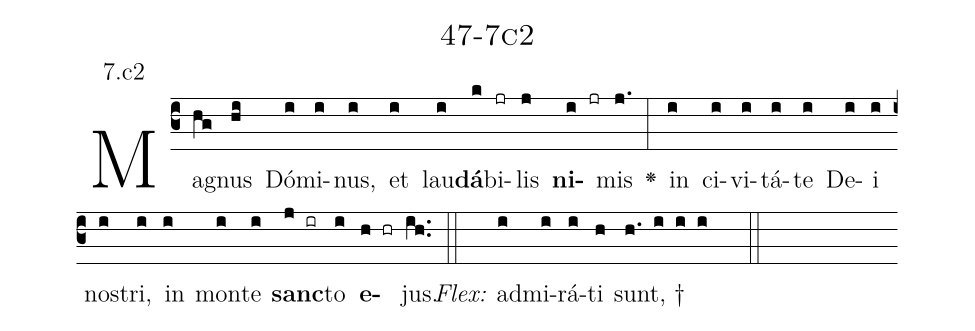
name: 47-7c2;
annotation: 7.c2;
%%
(c3)Ma(hg)gnus(hi) Dó(i)mi(i)nus,(i) et(i) lau(i)<b>dá</b>(k)bi(jr)lis(j) <b>ni</b>(i jr)mis(j.) <v>\greheightstar</v>(:) in(i) ci(i)vi(i)tá(i)te(i) De(i)i(i) nos(i)tri,(i) in(i) mon(i)te(i) <b>sanc</b>(j ir)to(i) <b>e</b>(h hr)jus.(ih..) (::)
<i>Flex:</i>()  ad(i)mi(i)rá(i)ti(h) sunt, †(h. i i i  ::)

%E(i) u(i) o(j) u(i) a(h) e.(ih..) (::)
